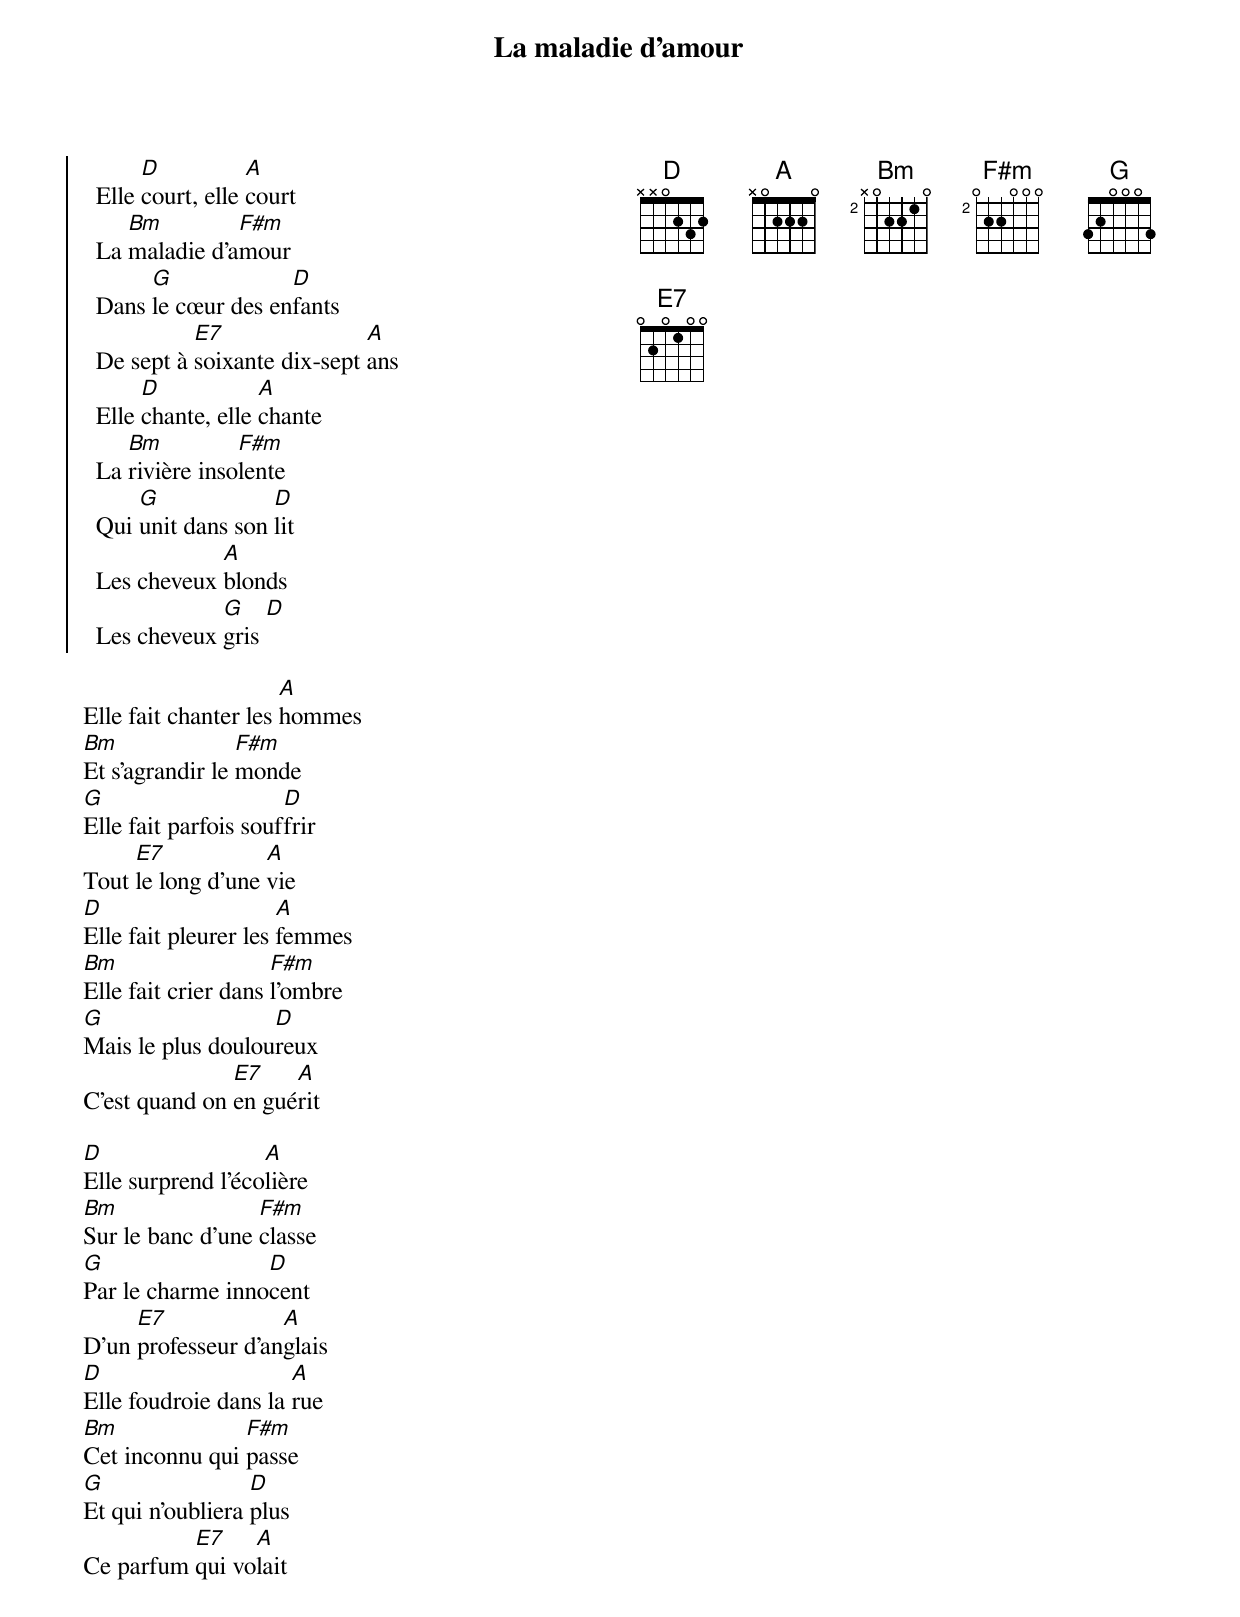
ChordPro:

{title: La maladie d'amour}
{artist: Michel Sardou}
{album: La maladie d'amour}
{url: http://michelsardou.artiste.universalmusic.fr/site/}
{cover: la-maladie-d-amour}
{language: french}
{columns: 2}
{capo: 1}
{define: D frets X X 0 2 3 2}
{define: A frets X 0 2 2 2 0}
{define: Bm base-fret 2 frets X 0 2 2 1 0}
{define: F#m base-fret 2 frets 0 2 2 0 0 0}
{define: G frets 3 2 0 0 0 3}
{define: E7 frets 0 2 0 1 0 0}

{start_of_chorus}
  Elle [D]court, elle [A]court
  La [Bm]maladie d'a[F#m]mour
  Dans [G]le cœur des en[D]fants
  De sept à [E7]soixante dix-sept [A]ans
  Elle [D]chante, elle [A]chante
  La [Bm]rivière inso[F#m]lente
  Qui [G]unit dans son [D]lit
  Les cheveux [A]blonds
  Les cheveux [G]gris [D]
{end_of_chorus}

Elle fait chanter les [A]hommes
[Bm]Et s'agrandir le [F#m]monde
[G]Elle fait parfois souf[D]frir
Tout [E7]le long d'une [A]vie
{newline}
[D]Elle fait pleurer les [A]femmes
[Bm]Elle fait crier dans [F#m]l'ombre
[G]Mais le plus doulou[D]reux
C'est quand on [E7]en gué[A]rit

[D]Elle surprend l'éco[A]lière
[Bm]Sur le banc d'une [F#m]classe
[G]Par le charme inno[D]cent
D'un [E7]professeur d'an[A]glais
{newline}
[D]Elle foudroie dans la [A]rue
[Bm]Cet inconnu qui [F#m]passe
[G]Et qui n'oubliera [D]plus
Ce parfum [E7]qui vo[A]lait

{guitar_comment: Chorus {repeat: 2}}
